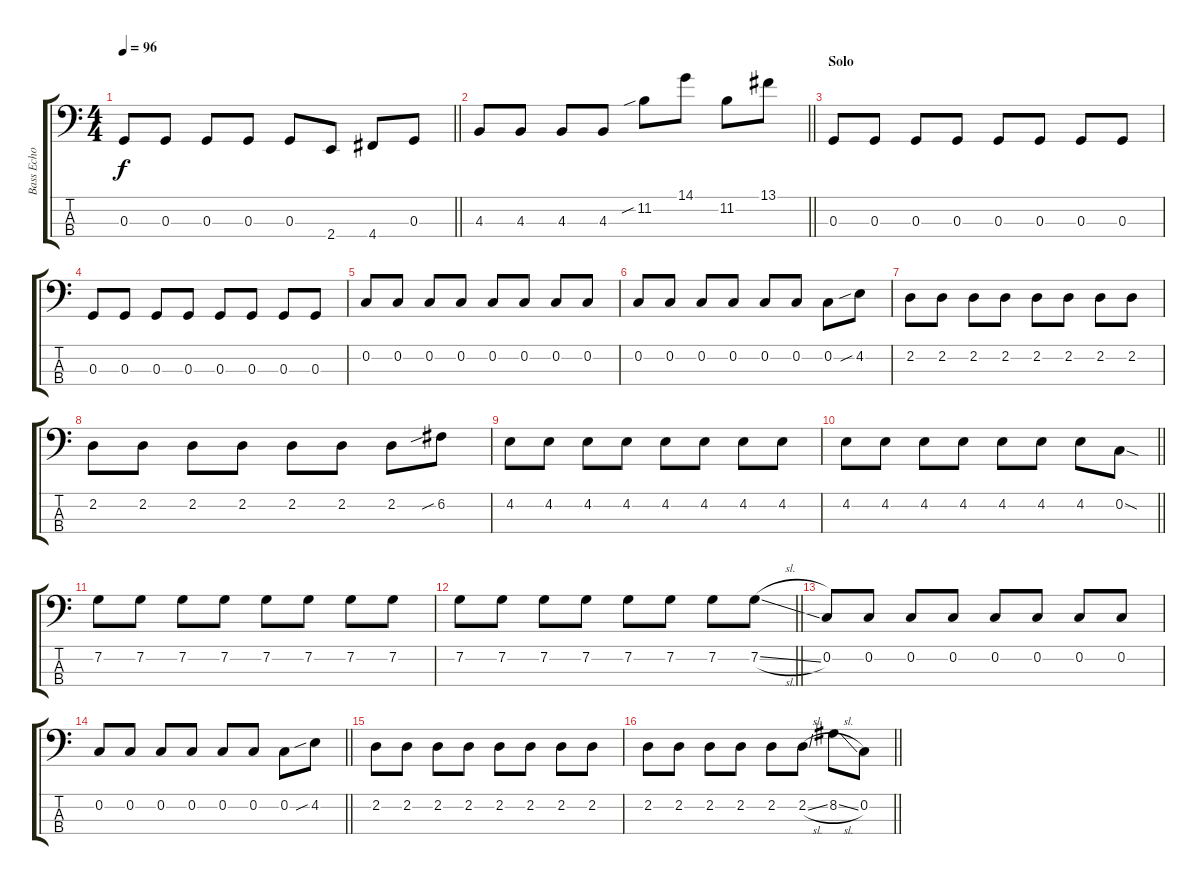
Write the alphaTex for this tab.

\track ("Bass Echo" "Bass Echo") {instrument electricguitarmuted}
\staff {score tabs}
\tuning (F2 C2 G1 D1) {hide}
\ts (4 4)
\tempo 96
\clef f4
\barLineRight lightlight
\ks c
0.3.8{dy f} 0.3.8 0.3.8 0.3.8 0.3.8 2.4.8 4.4.8 0.3.8 |
\barLineRight lightlight
4.3.8 4.3.8 4.3.8 4.3.8 11.2{sib}.8 14.1.8 11.2.8 13.1.8 |
\section ("" "Solo")
0.3.8 0.3.8 0.3.8 0.3.8 0.3.8 0.3.8 0.3.8 0.3.8 |
0.3.8 0.3.8 0.3.8 0.3.8 0.3.8 0.3.8 0.3.8 0.3.8 |
0.2.8 0.2.8 0.2.8 0.2.8 0.2.8 0.2.8 0.2.8 0.2.8 |
0.2.8 0.2.8 0.2.8 0.2.8 0.2.8 0.2.8 0.2.8 4.2{sib}.8 |
2.2.8 2.2.8 2.2.8 2.2.8 2.2.8 2.2.8 2.2.8 2.2.8 |
2.2.8 2.2.8 2.2.8 2.2.8 2.2.8 2.2.8 2.2.8 6.2{sib}.8 |
4.2.8 4.2.8 4.2.8 4.2.8 4.2.8 4.2.8 4.2.8 4.2.8 |
\barLineRight lightlight
4.2.8 4.2.8 4.2.8 4.2.8 4.2.8 4.2.8 4.2.8 0.2{sod}.8 |
7.2.8 7.2.8 7.2.8 7.2.8 7.2.8 7.2.8 7.2.8 7.2.8 |
\barLineRight lightlight
7.2.8 7.2.8 7.2.8 7.2.8 7.2.8 7.2.8 7.2.8 7.2{sl}.8 |
0.2.8 0.2.8 0.2.8 0.2.8 0.2.8 0.2.8 0.2.8 0.2.8 |
\barLineRight lightlight
0.2.8 0.2.8 0.2.8 0.2.8 0.2.8 0.2.8 0.2.8 4.2{sib}.8 |
2.2.8 2.2.8 2.2.8 2.2.8 2.2.8 2.2.8 2.2.8 2.2.8 |
\barLineRight lightlight
2.2.8 2.2.8 2.2.8 2.2.8 2.2.8 2.2{sl}.8 8.2{sl}.8 0.2.8
